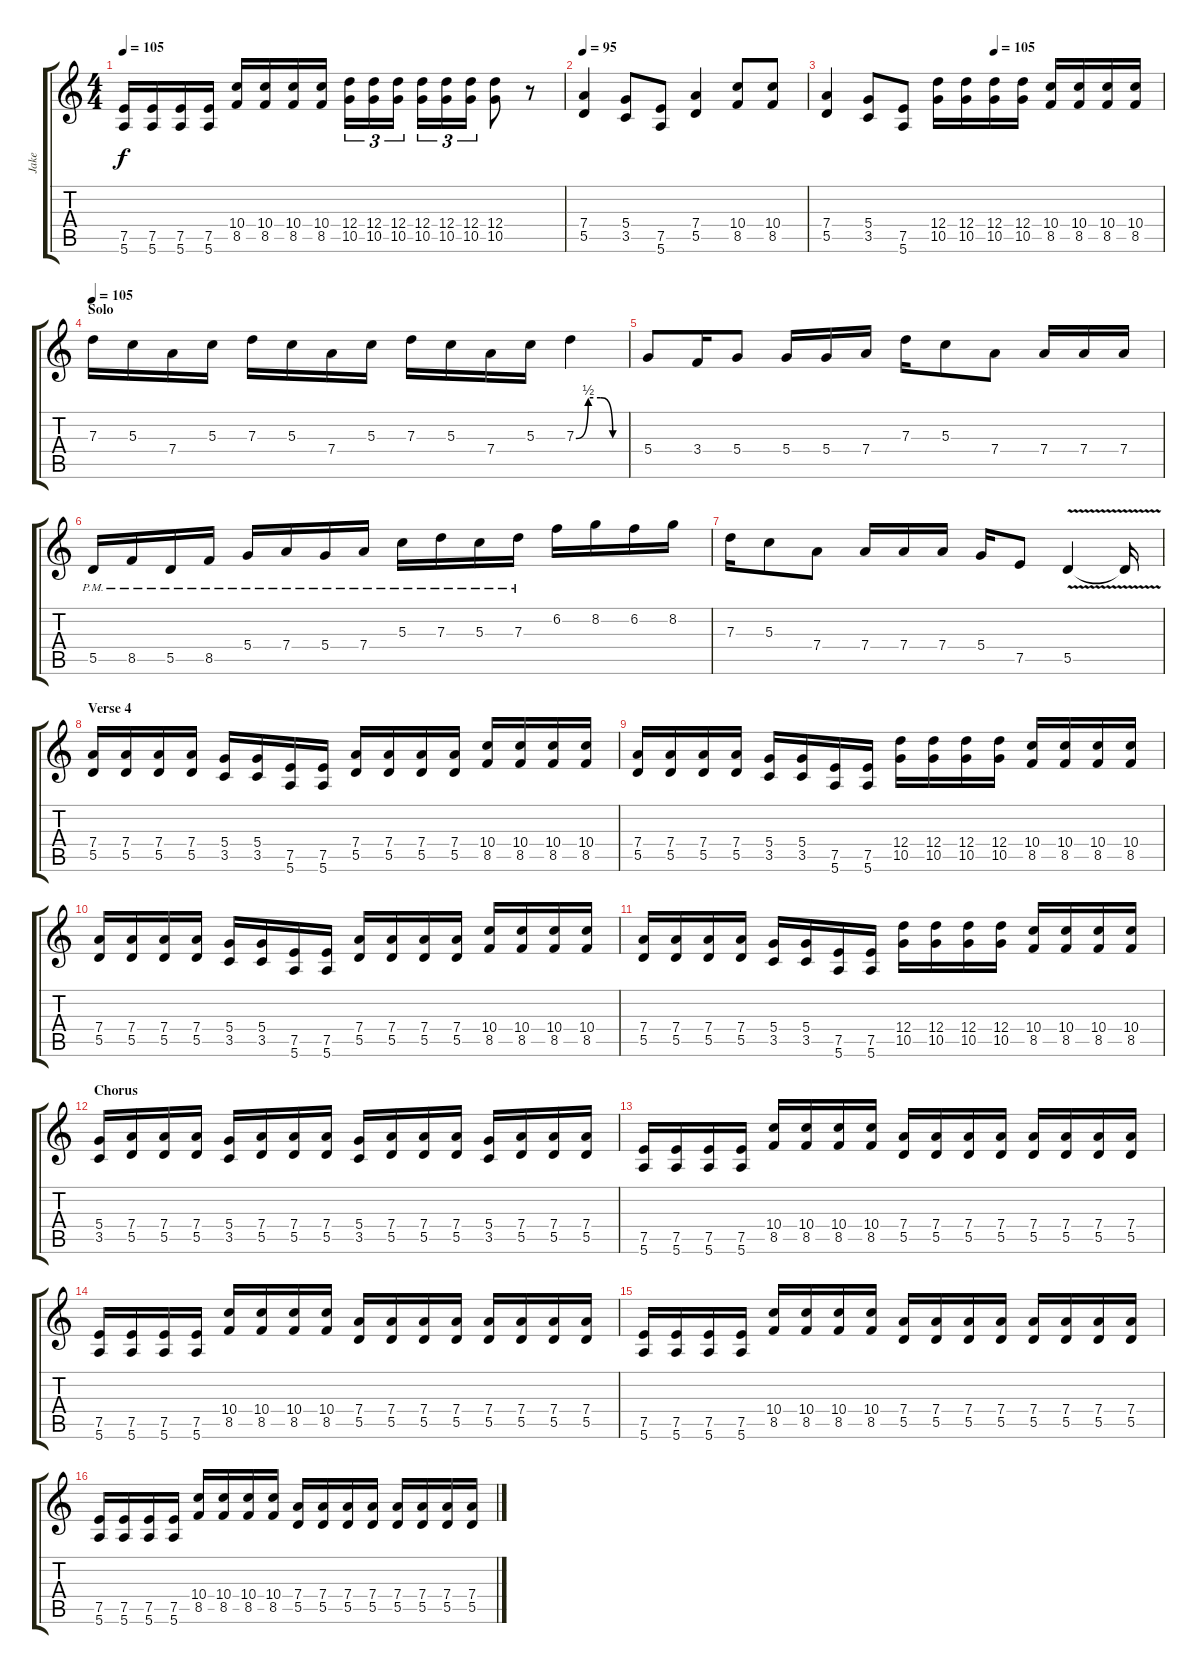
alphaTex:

\track ("Jake" "Jake") {instrument distortionguitar}
\staff {score tabs}
\tuning (E4 B3 G3 D3 A2 E2) {hide}
\ts (4 4)
\tempo 105
\clef g2
\ks c
(7.5 5.6).16{dy f} (7.5 5.6).16 (7.5 5.6).16 (7.5 5.6).16 (10.4 8.5).16 (10.4 8.5).16 (10.4 8.5).16 (10.4 8.5).16 (12.4 10.5).16{tu (3 2)} (12.4 10.5).16{tu (3 2)} (12.4 10.5).16{tu (3 2)} (12.4 10.5).16{tu (3 2)} (12.4 10.5).16{tu (3 2)} (12.4 10.5).16{tu (3 2)} (12.4 10.5).8 r.8 |
\tempo 95
(7.4 5.5).4 (5.4 3.5).8 (7.5 5.6).8 (7.4 5.5).4 (10.4 8.5).8 (10.4 8.5).8 |
\tempo (105 0.5)
(7.4 5.5).4 (5.4 3.5).8 (7.5 5.6).8 (12.4 10.5).16 (12.4 10.5).16 (12.4 10.5).16 (12.4 10.5).16 (10.4 8.5).16 (10.4 8.5).16 (10.4 8.5).16 (10.4 8.5).16 |
\section ("" "Solo")
\tempo 105
7.3.16 5.3.16 7.4.16 5.3.16 7.3.16 5.3.16 7.4.16 5.3.16 7.3.16 5.3.16 7.4.16 5.3.16 7.3{be (custom 0 0 15 2 30 2 45 0 60 0)}.4 |
5.4.8 3.4.16 5.4.8 5.4.16 5.4.16 7.4.16 7.3.16 5.3.8 7.4.8 7.4.16 7.4.16 7.4.16 |
5.5{pm}.16 8.5{pm}.16 5.5{pm}.16 8.5{pm}.16 5.4{pm}.16 7.4{pm}.16 5.4{pm}.16 7.4{pm}.16 5.3{pm}.16 7.3{pm}.16 5.3{pm}.16 7.3{pm}.16 6.2.16 8.2.16 6.2.16 8.2.16 |
7.3.16 5.3.8 7.4.8 7.4.16 7.4.16 7.4.16 5.4.16 7.5.8 5.5{v}.4 5.5{t}.16 |
\section ("" "Verse 4")
(7.4 5.5).16 (7.4 5.5).16 (7.4 5.5).16 (7.4 5.5).16 (5.4 3.5).16 (5.4 3.5).16 (7.5 5.6).16 (7.5 5.6).16 (7.4 5.5).16 (7.4 5.5).16 (7.4 5.5).16 (7.4 5.5).16 (10.4 8.5).16 (10.4 8.5).16 (10.4 8.5).16 (10.4 8.5).16 |
(7.4 5.5).16 (7.4 5.5).16 (7.4 5.5).16 (7.4 5.5).16 (5.4 3.5).16 (5.4 3.5).16 (7.5 5.6).16 (7.5 5.6).16 (12.4 10.5).16 (12.4 10.5).16 (12.4 10.5).16 (12.4 10.5).16 (10.4 8.5).16 (10.4 8.5).16 (10.4 8.5).16 (10.4 8.5).16 |
(7.4 5.5).16 (7.4 5.5).16 (7.4 5.5).16 (7.4 5.5).16 (5.4 3.5).16 (5.4 3.5).16 (7.5 5.6).16 (7.5 5.6).16 (7.4 5.5).16 (7.4 5.5).16 (7.4 5.5).16 (7.4 5.5).16 (10.4 8.5).16 (10.4 8.5).16 (10.4 8.5).16 (10.4 8.5).16 |
(7.4 5.5).16 (7.4 5.5).16 (7.4 5.5).16 (7.4 5.5).16 (5.4 3.5).16 (5.4 3.5).16 (7.5 5.6).16 (7.5 5.6).16 (12.4 10.5).16 (12.4 10.5).16 (12.4 10.5).16 (12.4 10.5).16 (10.4 8.5).16 (10.4 8.5).16 (10.4 8.5).16 (10.4 8.5).16 |
\section ("" "Chorus")
(5.4 3.5).16 (7.4 5.5).16 (7.4 5.5).16 (7.4 5.5).16 (5.4 3.5).16 (7.4 5.5).16 (7.4 5.5).16 (7.4 5.5).16 (5.4 3.5).16 (7.4 5.5).16 (7.4 5.5).16 (7.4 5.5).16 (5.4 3.5).16 (7.4 5.5).16 (7.4 5.5).16 (7.4 5.5).16 |
(7.5 5.6).16 (7.5 5.6).16 (7.5 5.6).16 (7.5 5.6).16 (10.4 8.5).16 (10.4 8.5).16 (10.4 8.5).16 (10.4 8.5).16 (7.4 5.5).16 (7.4 5.5).16 (7.4 5.5).16 (7.4 5.5).16 (7.4 5.5).16 (7.4 5.5).16 (7.4 5.5).16 (7.4 5.5).16 |
(7.5 5.6).16 (7.5 5.6).16 (7.5 5.6).16 (7.5 5.6).16 (10.4 8.5).16 (10.4 8.5).16 (10.4 8.5).16 (10.4 8.5).16 (7.4 5.5).16 (7.4 5.5).16 (7.4 5.5).16 (7.4 5.5).16 (7.4 5.5).16 (7.4 5.5).16 (7.4 5.5).16 (7.4 5.5).16 |
(7.5 5.6).16 (7.5 5.6).16 (7.5 5.6).16 (7.5 5.6).16 (10.4 8.5).16 (10.4 8.5).16 (10.4 8.5).16 (10.4 8.5).16 (7.4 5.5).16 (7.4 5.5).16 (7.4 5.5).16 (7.4 5.5).16 (7.4 5.5).16 (7.4 5.5).16 (7.4 5.5).16 (7.4 5.5).16 |
(7.5 5.6).16 (7.5 5.6).16 (7.5 5.6).16 (7.5 5.6).16 (10.4 8.5).16 (10.4 8.5).16 (10.4 8.5).16 (10.4 8.5).16 (7.4 5.5).16 (7.4 5.5).16 (7.4 5.5).16 (7.4 5.5).16 (7.4 5.5).16 (7.4 5.5).16 (7.4 5.5).16 (7.4 5.5).16
